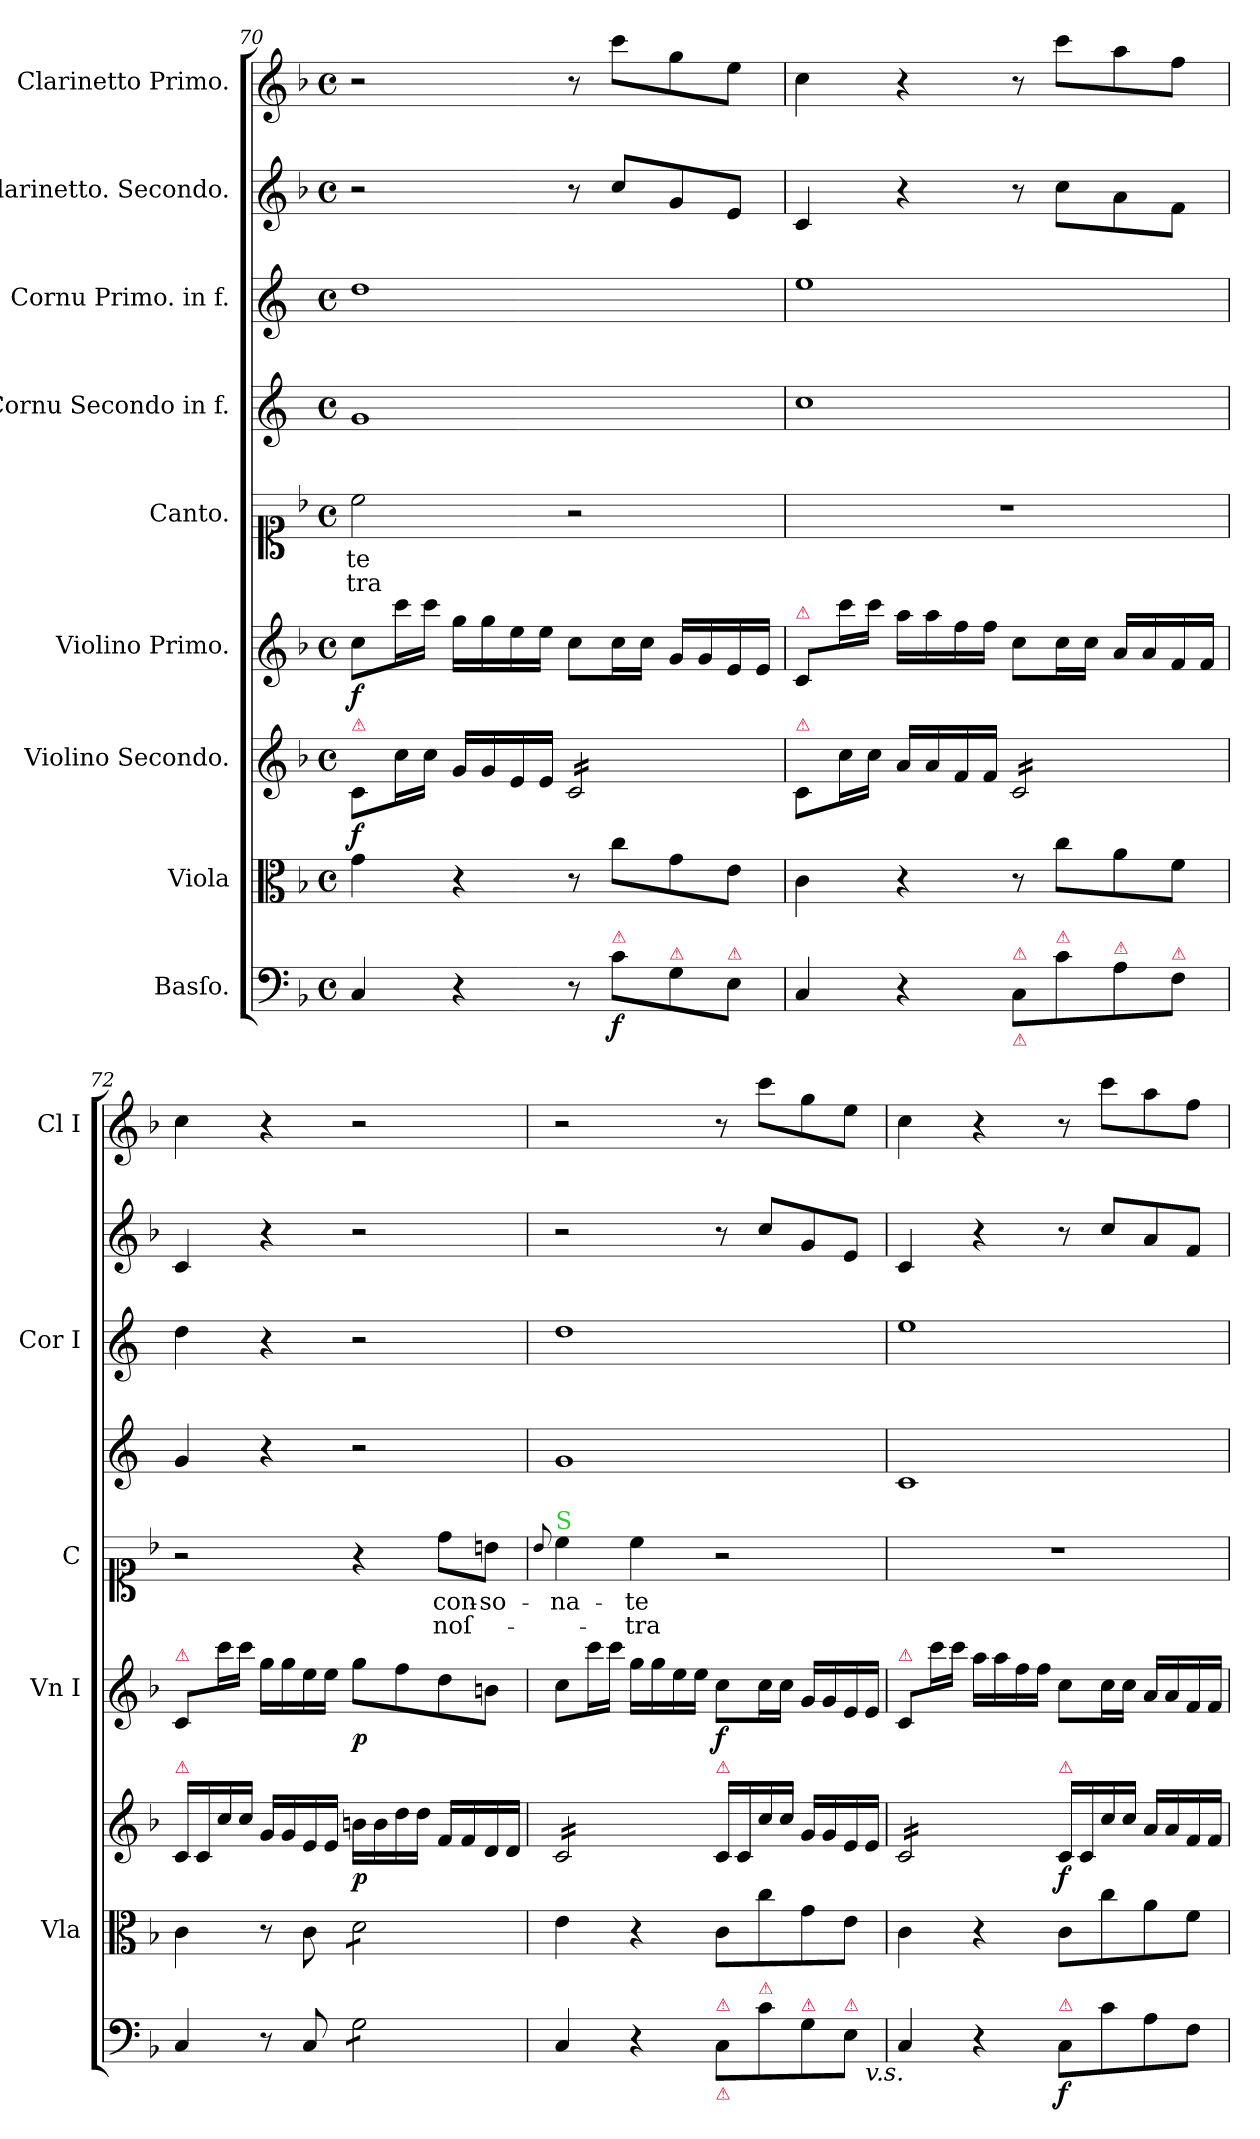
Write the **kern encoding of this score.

**kern	**dynam	**kern	**kern	**dynam	**kern	**dynam	**kern	**text	**text	**kern	**kern	**kern	**kern
*part9	*part9	*part8	*part7	*part7	*part6	*part6	*part5	*part5	*part5	*part4	*part3	*part2	*part1
*staff9	*staff9	*staff8	*staff7	*staff7	*staff6	*staff6	*staff5	*staff5	*staff5	*staff4	*staff3	*staff2	*staff1
*I"Basſo.	*	*I"Viola	*I"Violino Secondo.	*	*I"Violino Primo.	*	*I"Canto.	*	*	*I"Cornu Secondo in f.	*I"Cornu Primo. in f.	*I"Clarinetto. Secondo.	*I"Clarinetto Primo.
*	*	*I'Vla	*	*	*I'Vn I	*	*I'C	*	*	*	*I'Cor I	*	*I'Cl I
*clefF4	*	*clefC3	*clefG2	*	*clefG2	*	*clefC1	*	*	*clefG2	*clefG2	*clefG2	*clefG2
*	*	*	*	*	*	*	*	*	*	*ITrd4c7	*ITrd4c7	*	*
*k[b-]	*	*k[b-]	*k[b-]	*	*k[b-]	*	*k[b-]	*	*	*k[b-]	*k[b-]	*k[b-]	*k[b-]
*F:	*	*F:	*F:	*	*F:	*	*F:	*	*	*	*	*F:	*F:
*M4/4	*	*M4/4	*M4/4	*	*M4/4	*	*M4/4	*	*	*M4/4	*M4/4	*M4/4	*M4/4
*met(c)	*	*met(c)	*met(c)	*	*met(c)	*	*met(c)	*	*	*met(c)	*met(c)	*met(c)	*met(c)
=70	=70	=70	=70	=70	=70	=70	=70	=70	=70	=70	=70	=70	=70
!	!	!	!LO:TX:a:color=crimson:t=⚠	!	!	!	!	!	!	!	!	!	!
!	!	!	!	!	!	!LO:DY:b	!	!	!	!	!	!	!
4C/	.	4g\	8c/L	f	8cc\L	f	2cc\	-te	-tra	1c	1g	2r	2r
.	.	.	16cc\L	.	16ccc\L	.	.	.	.	.	.	.	.
.	.	.	16cc\JJ	.	16ccc\JJ	.	.	.	.	.	.	.	.
4r	.	4r	16g/LL	.	16gg\LL	.	.	.	.	.	.	.	.
.	.	.	16g/	.	16gg\	.	.	.	.	.	.	.	.
.	.	.	16e/	.	16ee\	.	.	.	.	.	.	.	.
.	.	.	16e/JJ	.	16ee\JJ	.	.	.	.	.	.	.	.
*	*	*	*tremolo	*	*	*	*	*	*	*	*	*	*
8r	.	8r	16c/LL	.	8cc\L	.	2r	.	.	.	.	8r	8r
.	.	.	16c/	.	.	.	.	.	.	.	.	.	.
!LO:TX:a:color=crimson:t=⚠	!	!	!	!	!	!	!	!	!	!	!	!	!
8c\L	f	8cc\L	16c/	.	16cc\L	.	.	.	.	.	.	8cc/L	8ccc\L
.	.	.	16c/	.	16cc\JJ	.	.	.	.	.	.	.	.
!LO:TX:a:color=crimson:t=⚠	!	!	!	!	!	!	!	!	!	!	!	!	!
8G\	.	8g\	16c/	.	16g/LL	.	.	.	.	.	.	8g/	8gg\
.	.	.	16c/	.	16g/	.	.	.	.	.	.	.	.
!LO:TX:a:color=crimson:t=⚠	!	!	!	!	!	!	!	!	!	!	!	!	!
8E\J	.	8e\J	16c/	.	16e/	.	.	.	.	.	.	8e/J	8ee\J
.	.	.	16c/JJ	.	16e/JJ	.	.	.	.	.	.	.	.
*	*	*	*Xtremolo	*	*	*	*	*	*	*	*	*	*
=71	=71	=71	=71	=71	=71	=71	=71	=71	=71	=71	=71	=71	=71
!	!	!	!	!	!LO:TX:a:color=crimson:t=⚠	!	!	!	!	!	!	!	!
!	!	!	!LO:TX:a:color=crimson:t=⚠	!	!	!	!	!	!	!	!	!	!
4C/	.	4c\	8c/L	.	8c/L	.	1r	.	.	1f	1a	4c/	4cc\
.	.	.	16cc\L	.	16ccc\L	.	.	.	.	.	.	.	.
.	.	.	16cc\JJ	.	16ccc\JJ	.	.	.	.	.	.	.	.
4r	.	4r	16a/LL	.	16aa\LL	.	.	.	.	.	.	4r	4r
.	.	.	16a/	.	16aa\	.	.	.	.	.	.	.	.
.	.	.	16f/	.	16ff\	.	.	.	.	.	.	.	.
.	.	.	16f/JJ	.	16ff\JJ	.	.	.	.	.	.	.	.
!LO:TX:a:color=crimson:t=⚠	!	!	!	!	!	!	!	!	!	!	!	!	!
!LO:TX:b:color=crimson:t=⚠	!	!	!	!	!	!	!	!	!	!	!	!	!
*	*	*	*tremolo	*	*	*	*	*	*	*	*	*	*
8C/L	.	8r	16c/LL	.	8cc\L	.	.	.	.	.	.	8r	8r
.	.	.	16c/	.	.	.	.	.	.	.	.	.	.
!LO:TX:a:color=crimson:t=⚠	!	!	!	!	!	!	!	!	!	!	!	!	!
8c\	.	8cc\L	16c/	.	16cc\L	.	.	.	.	.	.	8cc\L	8ccc\L
.	.	.	16c/	.	16cc\JJ	.	.	.	.	.	.	.	.
!LO:TX:a:color=crimson:t=⚠	!	!	!	!	!	!	!	!	!	!	!	!	!
8A\	.	8a\	16c/	.	16a/LL	.	.	.	.	.	.	8a\	8aa\
.	.	.	16c/	.	16a/	.	.	.	.	.	.	.	.
!LO:TX:a:color=crimson:t=⚠	!	!	!	!	!	!	!	!	!	!	!	!	!
8F\J	.	8f\J	16c/	.	16f/	.	.	.	.	.	.	8f\J	8ff\J
.	.	.	16c/JJ	.	16f/JJ	.	.	.	.	.	.	.	.
*	*	*	*Xtremolo	*	*	*	*	*	*	*	*	*	*
=72	=72	=72	=72	=72	=72	=72	=72	=72	=72	=72	=72	=72	=72
!	!	!	!	!	!LO:TX:a:color=crimson:t=⚠	!	!	!	!	!	!	!	!
!	!	!	!LO:TX:a:color=crimson:t=⚠	!	!	!	!	!	!	!	!	!	!
4C/	.	4c\	16c/LL	.	8c/L	.	2r	.	.	4c/	4g\	4c/	4cc\
.	.	.	16c/	.	.	.	.	.	.	.	.	.	.
.	.	.	16cc\	.	16ccc\L	.	.	.	.	.	.	.	.
.	.	.	16cc\JJ	.	16ccc\JJ	.	.	.	.	.	.	.	.
8r	.	8r	16g/LL	.	16gg\LL	.	.	.	.	4r	4r	4r	4r
.	.	.	16g/	.	16gg\	.	.	.	.	.	.	.	.
8C/	.	8c\	16e/	.	16ee\	.	.	.	.	.	.	.	.
.	.	.	16e/JJ	.	16ee\JJ	.	.	.	.	.	.	.	.
!	!	!	!	!	!	!LO:DY:b	!	!	!	!	!	!	!
*tremolo	*	*	*	*	*	*	*	*	*	*	*	*	*
*	*	*tremolo	*	*	*	*	*	*	*	*	*	*	*
8G\L	.	8d\L	16bn\LL	p	8gg\L	p	4r	.	.	2r	2r	2r	2r
.	.	.	16b\	.	.	.	.	.	.	.	.	.	.
8G\	.	8d\	16dd\	.	8ff\	.	.	.	.	.	.	.	.
.	.	.	16dd\JJ	.	.	.	.	.	.	.	.	.	.
8G\	.	8d\	16f/LL	.	8dd\	.	8dd\L	con-	noſ-	.	.	.	.
.	.	.	16f/	.	.	.	.	.	.	.	.	.	.
8G\J	.	8d\J	16d/	.	8bn\J	.	8bn\J	-so-	.	.	.	.	.
*	*	*Xtremolo	*	*	*	*	*	*	*	*	*	*	*
*Xtremolo	*	*	*	*	*	*	*	*	*	*	*	*	*
.	.	.	16d/JJ	.	.	.	.	.	.	.	.	.	.
=73	=73	=73	=73	=73	=73	=73	=73	=73	=73	=73	=73	=73	=73
.	.	.	.	.	.	.	8qqb-/	.	.	.	.	.	.
!	!	!	!	!	!	!	!LO:TX:a:color=limegreen:t=S	!	!	!	!	!	!
*^	*	*	*	*	*	*	*	*	*	*	*	*	*
*	*	*	*	*tremolo	*	*	*	*	*	*	*	*	*	*
4C/	2...ryy	.	4e\	16c/LL	.	8cc\L	.	4cc\	-na-	.	1c	1g	2r	2r
.	.	.	.	16c/	.	.	.	.	.	.	.	.	.	.
.	.	.	.	16c/	.	16ccc\L	.	.	.	.	.	.	.	.
.	.	.	.	16c/	.	16ccc\JJ	.	.	.	.	.	.	.	.
4r	.	.	4r	16c/	.	16gg\LL	.	4cc\	-te	-tra	.	.	.	.
.	.	.	.	16c/	.	16gg\	.	.	.	.	.	.	.	.
.	.	.	.	16c/	.	16ee\	.	.	.	.	.	.	.	.
.	.	.	.	16c/JJ	.	16ee\JJ	.	.	.	.	.	.	.	.
*	*	*	*	*Xtremolo	*	*	*	*	*	*	*	*	*	*
!	!	!	!	!LO:TX:a:color=crimson:t=⚠	!	!	!	!	!	!	!	!	!	!
!LO:TX:a:color=crimson:t=⚠	!	!	!	!	!	!	!	!	!	!	!	!	!	!
!LO:TX:b:color=crimson:t=⚠	!	!	!	!	!	!	!	!	!	!	!	!	!	!
!	!	!	!	!	!	!	!LO:DY:b	!	!	!	!	!	!	!
8C/L	.	.	8c\L	16c/LL	.	8cc\L	f	2r	.	.	.	.	8r	8r
.	.	.	.	16c/	.	.	.	.	.	.	.	.	.	.
!LO:TX:a:color=crimson:t=⚠	!	!	!	!	!	!	!	!	!	!	!	!	!	!
8c\	.	.	8cc\	16cc\	.	16cc\L	.	.	.	.	.	.	8cc/L	8ccc\L
.	.	.	.	16cc\JJ	.	16cc\JJ	.	.	.	.	.	.	.	.
!LO:TX:a:color=crimson:t=⚠	!	!	!	!	!	!	!	!	!	!	!	!	!	!
8G\	.	.	8g\	16g/LL	.	16g/LL	.	.	.	.	.	.	8g/	8gg\
.	.	.	.	16g/	.	16g/	.	.	.	.	.	.	.	.
!LO:TX:a:color=crimson:t=⚠	!	!	!	!	!	!	!	!	!	!	!	!	!	!
8E\J	.	.	8e\J	16e/	.	16e/	.	.	.	.	.	.	8e/J	8ee\J
!	!LO:TX:b:i:t=v.s.	!	!	!	!	!	!	!	!	!	!	!	!	!
.	16ryy	.	.	16e/JJ	.	16e/JJ	.	.	.	.	.	.	.	.
=74	=74	=74	=74	=74	=74	=74	=74	=74	=74	=74	=74	=74	=74	=74
!	!	!	!	!	!	!LO:TX:a:color=crimson:t=⚠	!	!	!	!	!	!	!	!
*v	*v	*	*	*	*	*	*	*	*	*	*	*	*	*
*	*	*	*tremolo	*	*	*	*	*	*	*	*	*	*
4C/	.	4c\	16c/LL	.	8c/L	.	1r	.	.	1F	1a	4c/	4cc\
.	.	.	16c/	.	.	.	.	.	.	.	.	.	.
.	.	.	16c/	.	16ccc\L	.	.	.	.	.	.	.	.
.	.	.	16c/	.	16ccc\JJ	.	.	.	.	.	.	.	.
4r	.	4r	16c/	.	16aa\LL	.	.	.	.	.	.	4r	4r
.	.	.	16c/	.	16aa\	.	.	.	.	.	.	.	.
.	.	.	16c/	.	16ff\	.	.	.	.	.	.	.	.
.	.	.	16c/JJ	.	16ff\JJ	.	.	.	.	.	.	.	.
*	*	*	*Xtremolo	*	*	*	*	*	*	*	*	*	*
!	!	!	!LO:TX:a:color=crimson:t=⚠	!	!	!	!	!	!	!	!	!	!
!LO:TX:a:color=crimson:t=⚠	!	!	!	!	!	!	!	!	!	!	!	!	!
8C/L	f	8c\L	16c/LL	f	8cc\L	.	.	.	.	.	.	8r	8r
.	.	.	16c/	.	.	.	.	.	.	.	.	.	.
8c\	.	8cc\	16cc\	.	16cc\L	.	.	.	.	.	.	8cc/L	8ccc\L
.	.	.	16cc\JJ	.	16cc\JJ	.	.	.	.	.	.	.	.
8A\	.	8a\	16a/LL	.	16a/LL	.	.	.	.	.	.	8a/	8aa\
.	.	.	16a/	.	16a/	.	.	.	.	.	.	.	.
8F\J	.	8f\J	16f/	.	16f/	.	.	.	.	.	.	8f/J	8ff\J
.	.	.	16f/JJ	.	16f/JJ	.	.	.	.	.	.	.	.
=	=	=	=	=	=	=	=	=	=	=	=	=	=
*-	*-	*-	*-	*-	*-	*-	*-	*-	*-	*-	*-	*-	*-
